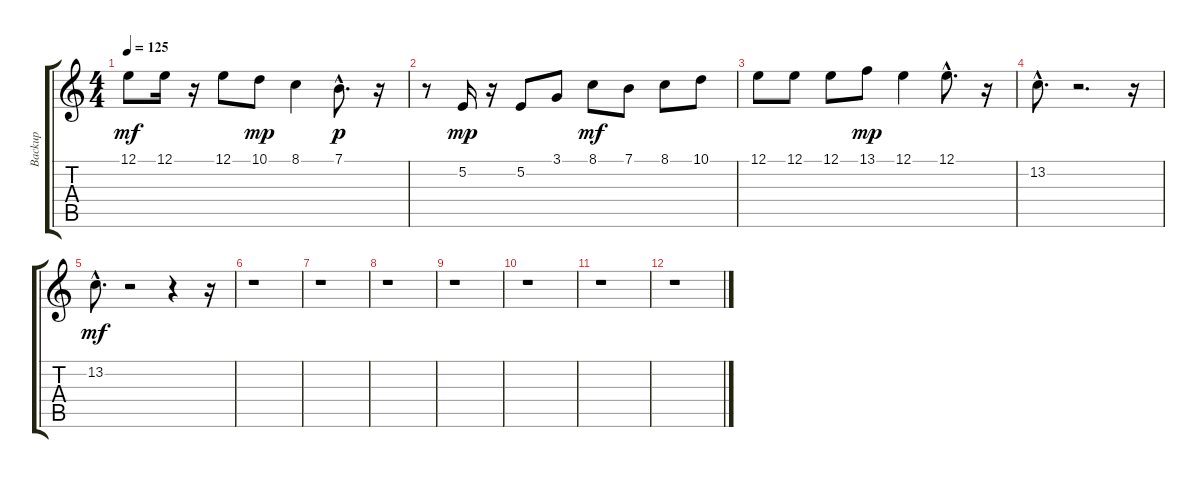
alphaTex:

\track ("Backup" "Backup") {instrument synthvoice}
\staff {score tabs}
\tuning (E4 B3 G3 D3 A2 E2) {hide}
\ts (4 4)
\tempo 125
\clef g2
\ks c
12.1.8{dy mf volume 12} 12.1.16{volume 12} r.16 12.1.8 10.1.8{dy mp} 8.1.4{volume 11} 7.1{hac}.8{d dy p volume 11} r.16 |
r.8 5.2.16{dy mp volume 12} r.16 5.2.8{volume 12} 3.1.8 8.1.8{dy mf volume 11} 7.1.8{volume 12} 8.1.8 10.1.8 |
12.1.8 12.1.8 12.1.8 13.1.8{dy mp} 12.1.4{volume 11} 12.1{hac}.8{d volume 11} r.16 |
13.2{hac}.8{d volume 11} r.2{d} r.16 |
13.2{hac}.8{d dy mf volume 11} r.2 r.4 r.16 |
r.1 |
r.1 |
r.1 |
r.1 |
r.1 |
r.1 |
r.1
